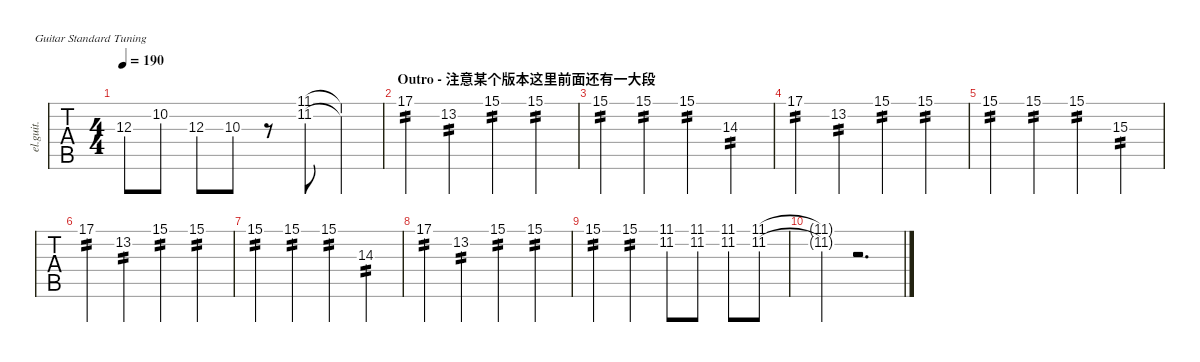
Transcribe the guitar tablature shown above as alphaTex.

\defaultSystemsLayout 4
\hideDynamics
\bracketExtendMode nobrackets
\track ("後藤ひとり" "el.guit.") {instrument electricguitarclean}
\staff {tabs}
\tuning (E4 B3 G3 D3 A2 E2)
\ts (4 4)
\tempo 190
\clef g2
\ks c
12.3.8{dy mf} 10.2.8 12.3.8 10.3.8 r.8 (11.1{acc #} 11.2{acc #}).8 (11.1{t acc #} 11.2{t acc #}).4 |
\section ("" "Outro - 注意某个版本这里前面还有一大段")
17.1.4{tp 2} 13.2.4{tp 2} 15.1.4{tp 2} 15.1.4{tp 2} |
15.1.4{tp 2} 15.1.4{tp 2} 15.1.4{tp 2} 14.3.4{tp 2} |
17.1.4{tp 2} 13.2.4{tp 2} 15.1.4{tp 2} 15.1.4{tp 2} |
15.1.4{tp 2} 15.1.4{tp 2} 15.1.4{tp 2} 15.3{acc #}.4{tp 2} |
17.1.4{tp 2} 13.2.4{tp 2} 15.1.4{tp 2} 15.1.4{tp 2} |
15.1.4{tp 2} 15.1.4{tp 2} 15.1.4{tp 2} 14.3.4{tp 2} |
17.1.4{tp 2} 13.2.4{tp 2} 15.1.4{tp 2} 15.1.4{tp 2} |
15.1.4{tp 2} 15.1.4{tp 2} (11.1{acc #} 11.2{acc #}).8 (11.1{acc #} 11.2{acc #}).8 (11.1{acc #} 11.2{acc #}).8 (11.1{acc #} 11.2{acc #}).8 |
(11.1{t acc #} 11.2{t acc #}).4 r.2{d}
